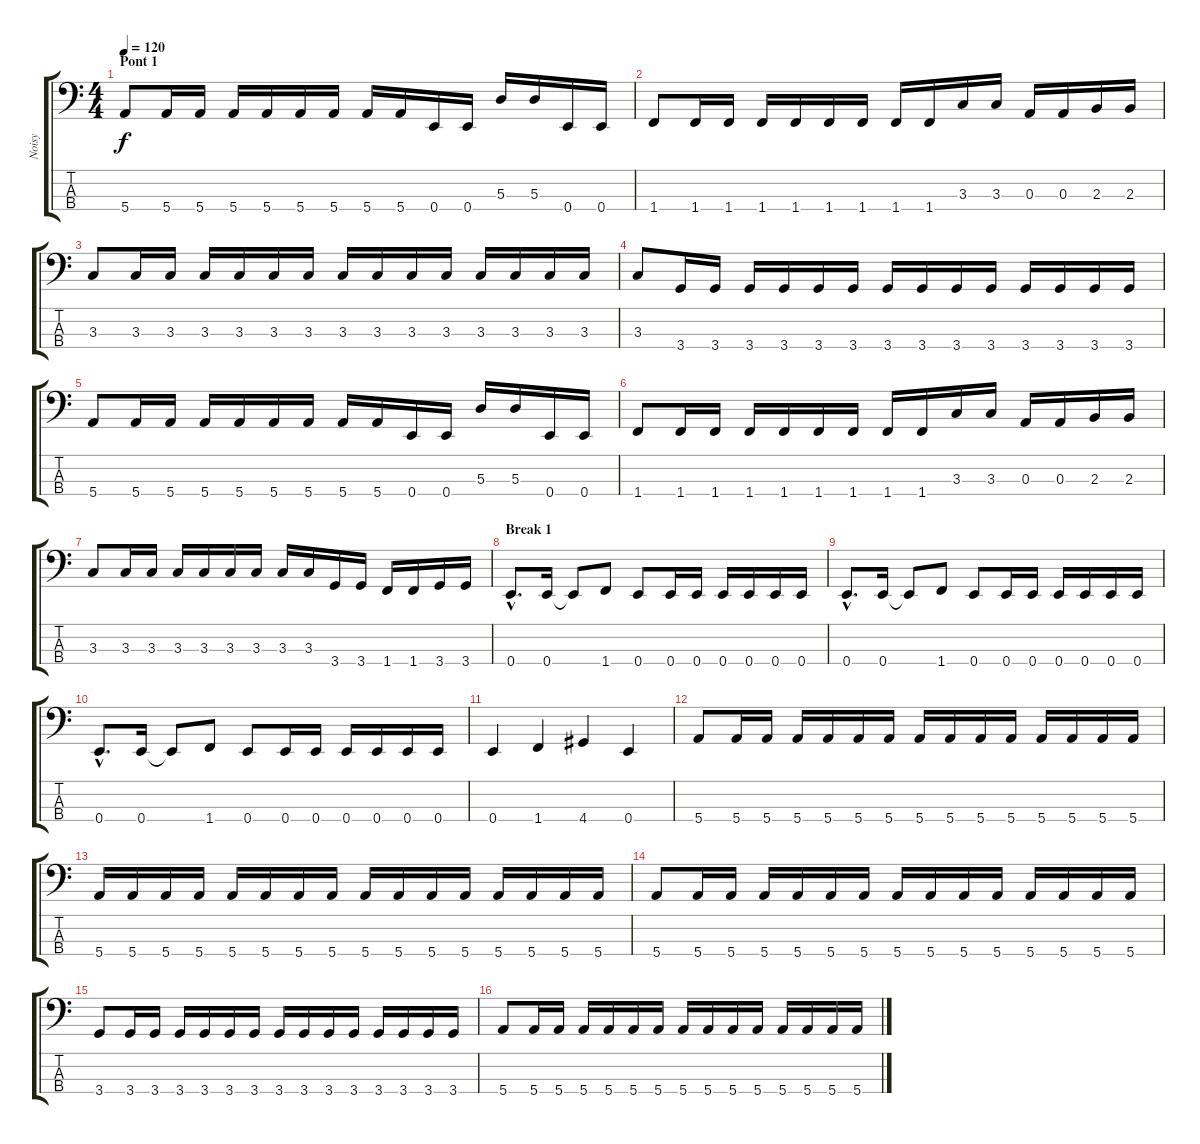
\track ("Noisy" "Noisy") {instrument electricbassfinger}
\staff {score tabs}
\tuning (G2 D2 A1 E1) {hide}
\ts (4 4)
\section ("" "Pont 1")
\tempo 120
\clef f4
\ks c
5.4.8{dy f} 5.4.16 5.4.16 5.4.16 5.4.16 5.4.16 5.4.16 5.4.16 5.4.16 0.4.16 0.4.16 5.3.16 5.3.16 0.4.16 0.4.16 |
1.4.8 1.4.16 1.4.16 1.4.16 1.4.16 1.4.16 1.4.16 1.4.16 1.4.16 3.3.16 3.3.16 0.3.16 0.3.16 2.3.16 2.3.16 |
3.3.8 3.3.16 3.3.16 3.3.16 3.3.16 3.3.16 3.3.16 3.3.16 3.3.16 3.3.16 3.3.16 3.3.16 3.3.16 3.3.16 3.3.16 |
3.3.8 3.4.16 3.4.16 3.4.16 3.4.16 3.4.16 3.4.16 3.4.16 3.4.16 3.4.16 3.4.16 3.4.16 3.4.16 3.4.16 3.4.16 |
5.4.8 5.4.16 5.4.16 5.4.16 5.4.16 5.4.16 5.4.16 5.4.16 5.4.16 0.4.16 0.4.16 5.3.16 5.3.16 0.4.16 0.4.16 |
1.4.8 1.4.16 1.4.16 1.4.16 1.4.16 1.4.16 1.4.16 1.4.16 1.4.16 3.3.16 3.3.16 0.3.16 0.3.16 2.3.16 2.3.16 |
3.3.8 3.3.16 3.3.16 3.3.16 3.3.16 3.3.16 3.3.16 3.3.16 3.3.16 3.4.16 3.4.16 1.4.16 1.4.16 3.4.16 3.4.16 |
\section ("" "Break 1")
0.4{hac}.8{d} 0.4.16 0.4{t}.8 1.4.8 0.4.8 0.4.16 0.4.16 0.4.16 0.4.16 0.4.16 0.4.16 |
0.4{hac}.8{d} 0.4.16 0.4{t}.8 1.4.8 0.4.8 0.4.16 0.4.16 0.4.16 0.4.16 0.4.16 0.4.16 |
0.4{hac}.8{d} 0.4.16 0.4{t}.8 1.4.8 0.4.8 0.4.16 0.4.16 0.4.16 0.4.16 0.4.16 0.4.16 |
0.4.4 1.4.4 4.4.4 0.4.4 |
5.4.8 5.4.16 5.4.16 5.4.16 5.4.16 5.4.16 5.4.16 5.4.16 5.4.16 5.4.16 5.4.16 5.4.16 5.4.16 5.4.16 5.4.16 |
5.4.16 5.4.16 5.4.16 5.4.16 5.4.16 5.4.16 5.4.16 5.4.16 5.4.16 5.4.16 5.4.16 5.4.16 5.4.16 5.4.16 5.4.16 5.4.16 |
5.4.8 5.4.16 5.4.16 5.4.16 5.4.16 5.4.16 5.4.16 5.4.16 5.4.16 5.4.16 5.4.16 5.4.16 5.4.16 5.4.16 5.4.16 |
3.4.8 3.4.16 3.4.16 3.4.16 3.4.16 3.4.16 3.4.16 3.4.16 3.4.16 3.4.16 3.4.16 3.4.16 3.4.16 3.4.16 3.4.16 |
5.4.8 5.4.16 5.4.16 5.4.16 5.4.16 5.4.16 5.4.16 5.4.16 5.4.16 5.4.16 5.4.16 5.4.16 5.4.16 5.4.16 5.4.16
